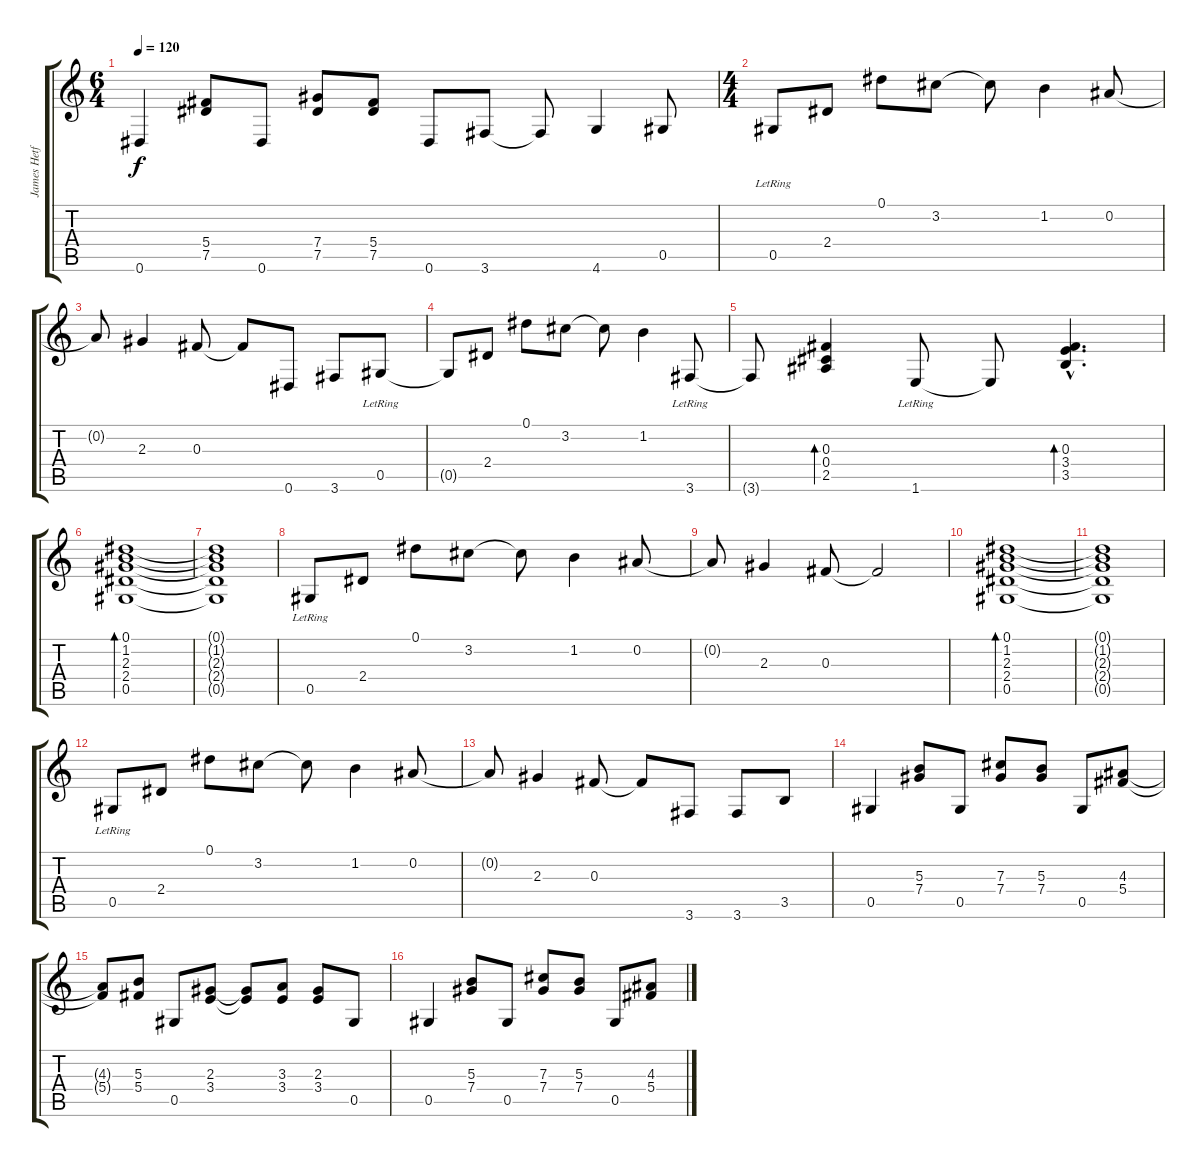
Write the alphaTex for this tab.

\track ("James Hetfield" "James Hetf") {instrument distortionguitar}
\staff {score tabs}
\tuning (Eb4 Bb3 Gb3 Db3 Ab2 Eb2) {hide}
\ts (6 4)
\tempo 120
\clef g2
\ks c
0.6.4{dy f} (5.4 7.5).8 0.6.8 (7.4 7.5).8 (5.4 7.5).8 0.6.8 3.6.8 3.6{t}.8 4.6.4 0.5.8 |
\ts (4 4)
0.5{lr}.8{instrument electricguitarclean} 2.4.8 0.1.8 3.2.8 3.2{t}.8 1.2.4 0.2.8 |
0.2{t}.8 2.3.4 0.3.8 0.3{t}.8 0.6.8 3.6.8 0.5{lr}.8 |
0.5{t}.8 2.4.8 0.1.8 3.2.8 3.2{t}.8 1.2.4 3.6{lr}.8 |
3.6{t}.8 (0.3 0.4 2.5).4{bd 240} 1.6{lr}.8 1.6{t}.8 (0.3{hac} 3.4{hac} 3.5{hac}).4{d bd 240} |
(0.1 1.2 2.3 2.4 0.5).1{bd 120} |
(0.1{t} 1.2{t} 2.3{t} 2.4{t} 0.5{t}).1 |
0.5{lr}.8 2.4.8 0.1.8 3.2.8 3.2{t}.8 1.2.4 0.2.8 |
0.2{t}.8 2.3.4 0.3.8 0.3{t}.2 |
(0.1 1.2 2.3 2.4 0.5).1{bd 120} |
(0.1{t} 1.2{t} 2.3{t} 2.4{t} 0.5{t}).1 |
0.5{lr}.8{instrument electricguitarclean} 2.4.8 0.1.8 3.2.8 3.2{t}.8 1.2.4 0.2.8 |
0.2{t}.8 2.3.4 0.3.8 0.3{t}.8 3.6.8{instrument distortionguitar} 3.6.8 3.5.8 |
0.5.4 (5.3 7.4).8 0.5.8 (7.3 7.4).8 (5.3 7.4).8 0.5.8 (4.3 5.4).8 |
(4.3{t} 5.4{t}).8 (5.3 5.4).8 0.5.8 (2.3 3.4).8 (2.3{t} 3.4{t}).8 (3.3 3.4).8 (2.3 3.4).8 0.5.8 |
0.5.4 (5.3 7.4).8 0.5.8 (7.3 7.4).8 (5.3 7.4).8 0.5.8 (4.3 5.4).8
